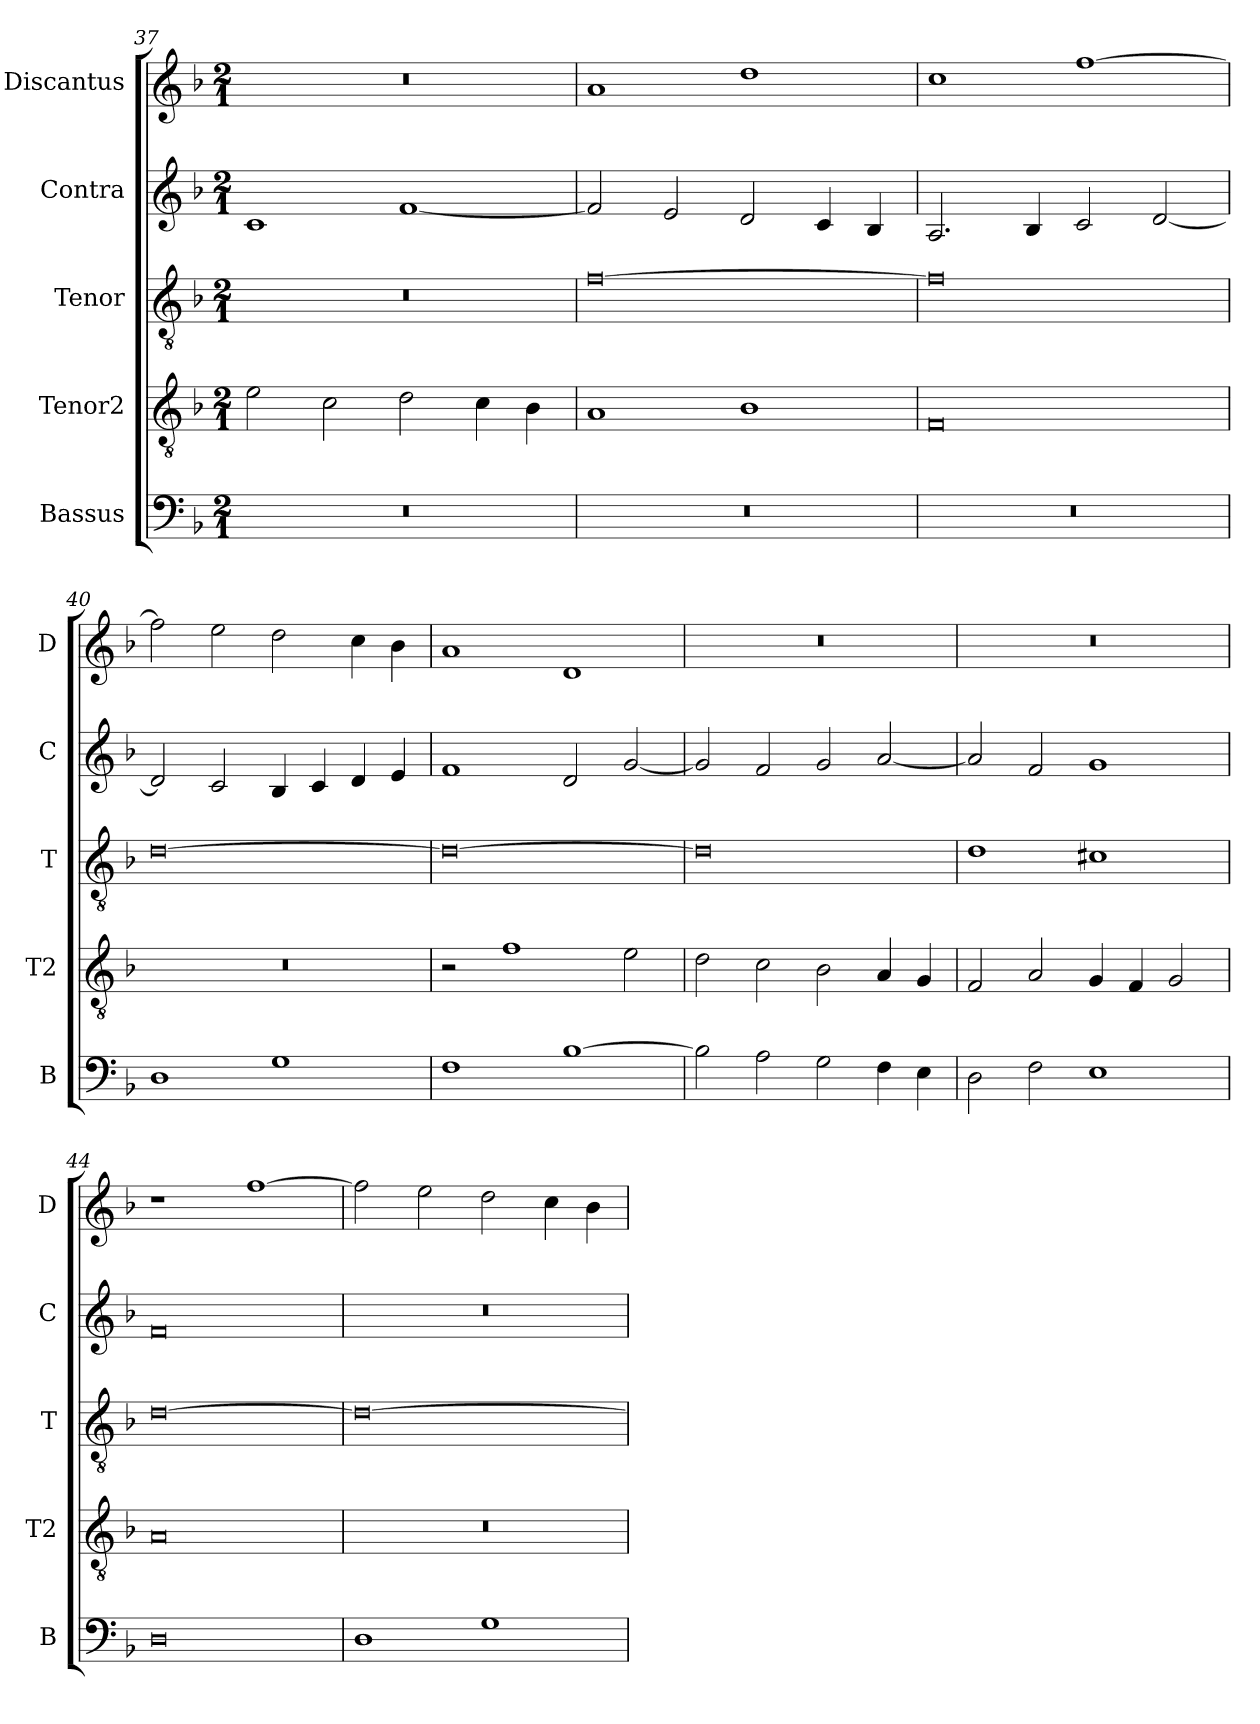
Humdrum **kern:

**kern	**kern	**kern	**kern	**kern
*part5	*part4	*part3	*part2	*part1
*staff5	*staff4	*staff3	*staff2	*staff1
*I"Bassus	*I"Tenor2	*I"Tenor	*I"Contra	*I"Discantus
*I'B	*I'T2	*I'T	*I'C	*I'D
*clefF4	*clefGv2	*clefGv2	*clefG2	*clefG2
*k[b-]	*k[b-]	*k[b-]	*k[b-]	*k[b-]
*M2/1	*M2/1	*M2/1	*M2/1	*M2/1
=37	=37	=37	=37	=37
0r	2e\	0r	1c	0r
.	2c\	.	.	.
.	2d\	.	[1f	.
.	4c\	.	.	.
.	4B-\	.	.	.
=38	=38	=38	=38	=38
0r	1A	[0f	2f/]	1a
.	.	.	2e/	.
.	1B-	.	2d/	1dd
.	.	.	4c/	.
.	.	.	4B-/	.
=39	=39	=39	=39	=39
0r	0F	0f]	2.A/	1cc
.	.	.	4B-/	.
.	.	.	2c/	[1ff
.	.	.	[2d/	.
=40	=40	=40	=40	=40
1D	0r	[0d	2d/]	2ff\]
.	.	.	2c/	2ee\
1G	.	.	4B-/	2dd\
.	.	.	4c/	.
.	.	.	4d/	4cc\
.	.	.	4e/	4b-\
=41	=41	=41	=41	=41
1F	2r	0d_	1f	1a
.	1f	.	.	.
[1B-	.	.	2d/	1d
.	2e\	.	[2g/	.
=42	=42	=42	=42	=42
2B-\]	2d\	0d]	2g/]	0r
2A\	2c\	.	2f/	.
2G\	2B-\	.	2g/	.
4F\	4A/	.	[2a/	.
4E\	4G/	.	.	.
=43	=43	=43	=43	=43
2D\	2F/	1d	2a/]	0r
2F\	2A/	.	2f/	.
1E	4G/	1c#X	1g	.
.	4F/	.	.	.
.	2G/	.	.	.
=44	=44	=44	=44	=44
0D	0A	[0d	0f	1r
.	.	.	.	[1ff
=45	=45	=45	=45	=45
1D	0r	0d_	0r	2ff\]
.	.	.	.	2ee\
1G	.	.	.	2dd\
.	.	.	.	4cc\
.	.	.	.	4b-\
=	=	=	=	=
*-	*-	*-	*-	*-
